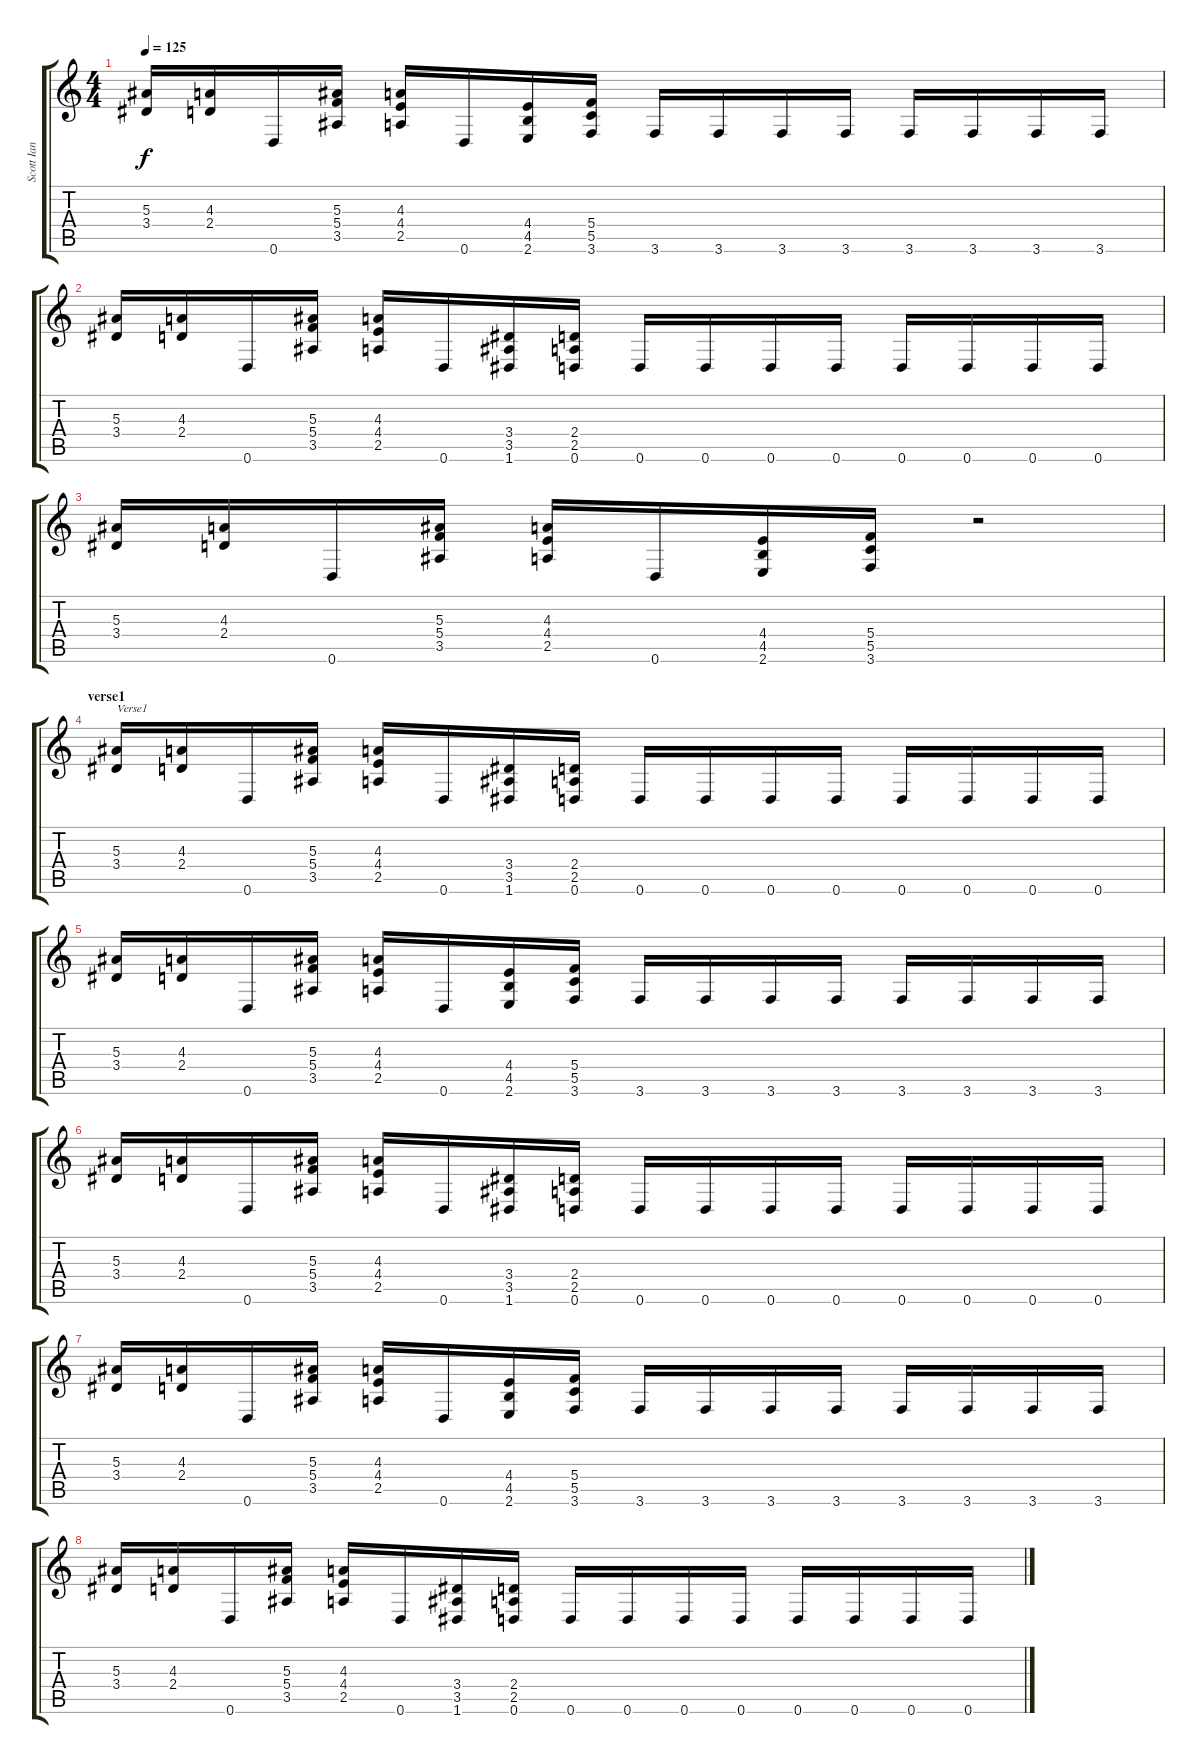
\track ("Scott Ian (Rhytm)" "Scott Ian ") {instrument distortionguitar}
\staff {score tabs}
\tuning (D4 A3 F3 C3 G2 D2) {hide}
\ts (4 4)
\tempo 125
\clef g2
\ks c
(5.3 3.4).16{dy f} (4.3 2.4).16 0.6.16 (5.3 5.4 3.5).16 (4.3 4.4 2.5).16 0.6.16 (4.4 4.5 2.6).16 (5.4 5.5 3.6).16 3.6.16 3.6.16 3.6.16 3.6.16 3.6.16 3.6.16 3.6.16 3.6.16 |
(5.3 3.4).16 (4.3 2.4).16 0.6.16 (5.3 5.4 3.5).16 (4.3 4.4 2.5).16 0.6.16 (3.4 3.5 1.6).16 (2.4 2.5 0.6).16 0.6.16 0.6.16 0.6.16 0.6.16 0.6.16 0.6.16 0.6.16 0.6.16 |
(5.3 3.4).16 (4.3 2.4).16 0.6.16 (5.3 5.4 3.5).16 (4.3 4.4 2.5).16 0.6.16 (4.4 4.5 2.6).16 (5.4 5.5 3.6).16 r.2 |
\section ("" "verse1")
(5.3 3.4).16{txt "Verse1"} (4.3 2.4).16 0.6.16 (5.3 5.4 3.5).16 (4.3 4.4 2.5).16 0.6.16 (3.4 3.5 1.6).16 (2.4 2.5 0.6).16 0.6.16 0.6.16 0.6.16 0.6.16 0.6.16 0.6.16 0.6.16 0.6.16 |
(5.3 3.4).16 (4.3 2.4).16 0.6.16 (5.3 5.4 3.5).16 (4.3 4.4 2.5).16 0.6.16 (4.4 4.5 2.6).16 (5.4 5.5 3.6).16 3.6.16 3.6.16 3.6.16 3.6.16 3.6.16 3.6.16 3.6.16 3.6.16 |
(5.3 3.4).16 (4.3 2.4).16 0.6.16 (5.3 5.4 3.5).16 (4.3 4.4 2.5).16 0.6.16 (3.4 3.5 1.6).16 (2.4 2.5 0.6).16 0.6.16 0.6.16 0.6.16 0.6.16 0.6.16 0.6.16 0.6.16 0.6.16 |
(5.3 3.4).16 (4.3 2.4).16 0.6.16 (5.3 5.4 3.5).16 (4.3 4.4 2.5).16 0.6.16 (4.4 4.5 2.6).16 (5.4 5.5 3.6).16 3.6.16 3.6.16 3.6.16 3.6.16 3.6.16 3.6.16 3.6.16 3.6.16 |
(5.3 3.4).16 (4.3 2.4).16 0.6.16 (5.3 5.4 3.5).16 (4.3 4.4 2.5).16 0.6.16 (3.4 3.5 1.6).16 (2.4 2.5 0.6).16 0.6.16 0.6.16 0.6.16 0.6.16 0.6.16 0.6.16 0.6.16 0.6.16
